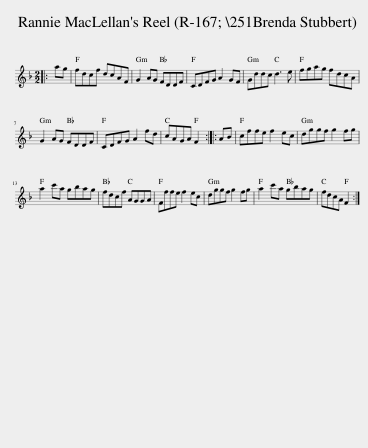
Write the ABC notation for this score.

X:1
L:1/8
M:2/2
I:linebreak $
K:F
V:1 treble
V:1
|: ag | fdcf dcAF | G2 AG FDDF | CDFG A2 GF | Gddc d3 e | %5
 fgag fdcA |$ G2 AG FDDF | CDFG A2 fd | cAGA F2 :: AB | %10
 cffe f2 ec | dggf g2 fg |$ a2 c'a gbag | fdcf AGGA | Fffe f2 ec | %15
 dggf g2 fg | a2 c'a gbag | fdcA F2 :| %18
